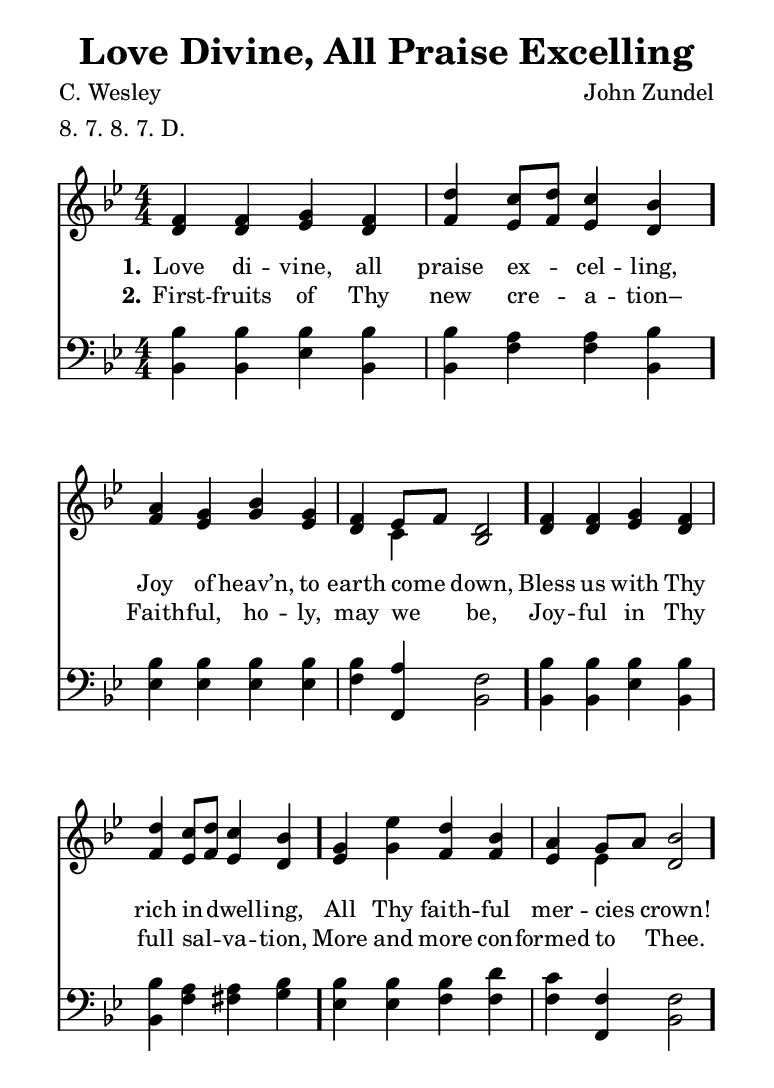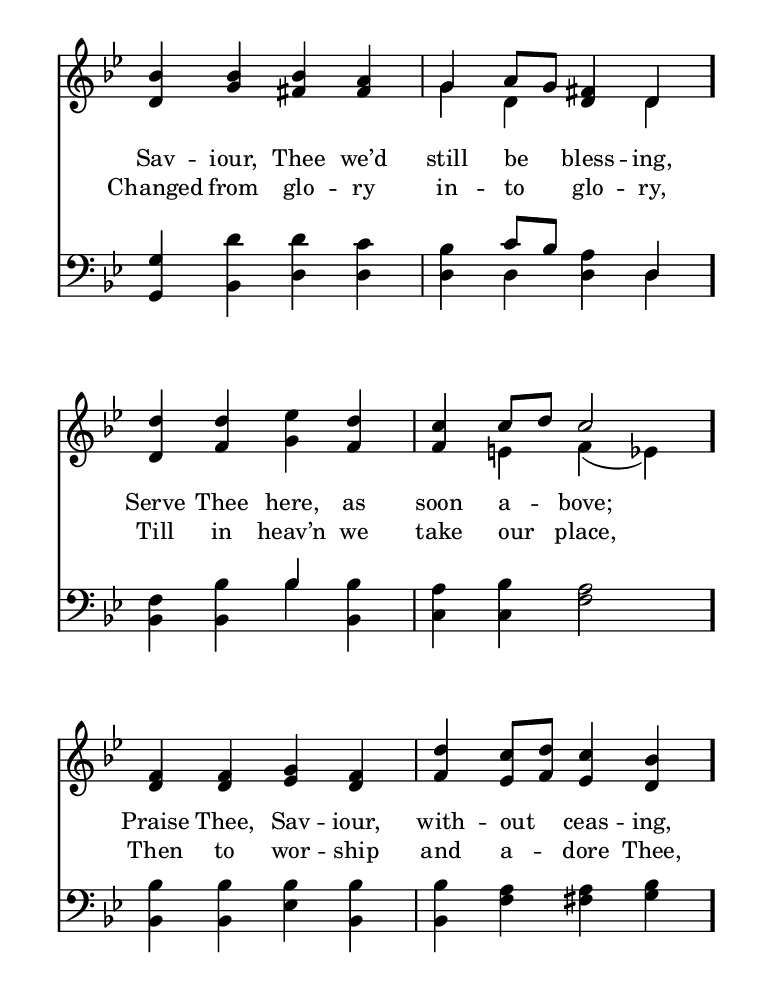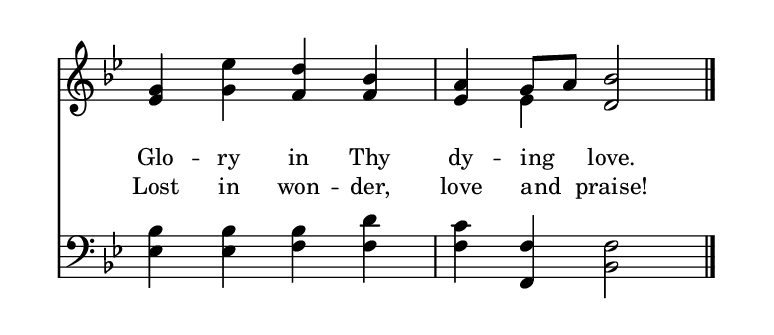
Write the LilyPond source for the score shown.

\include "common/global.ily"
\paper {
  \include "common/paper.ily"
  ragged-bottom = ##t
  system-system-spacing.padding = 7
}

\header{
  hymnnumber = "274"
  title = "Love Divine, All Praise Excelling"
  tunename = "Zundel"
  meter = "8. 7. 8. 7. D."
  poet = "C. Wesley"
  composer = "John Zundel"
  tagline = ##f
}

global = {
  \include "common/overrides.ily"
  \override Staff.TimeSignature.style = #'numbered
  \time 4/4
  \override Score.MetronomeMark.transparent = ##t % hide all fermata changes too
  \tempo 4=80
  \key bes \major
  \autoBeamOff
}

notesSoprano = {
\global
\relative c' {

  f4 f g f | d' c8[ d] c4 bes |
  a4 g bes g | f ees8[ f] d2 |
  f4 f g f | d' c8[ d] c4 bes |
  g4 ees' d bes | a g8[ a] bes2 |

  bes4 bes bes a | g a8[ g] fis4 d |
  d'4 d ees d | c c8[ d] c2 |
  f,4 f g f | d' c8[ d] c4 bes |
  g4 ees' d bes | a g8[ a] bes2 |

  \bar "|."

}
}

notesAlto = {
\global
\relative e' {

  d4 d ees d | f ees8[ f] ees4 d |
  f ees g ees | d c bes2 |
  d4 d ees d | f ees8[ f] ees4 d |
  ees4 g f f | ees ees d2 |

  d4 g fis fis | g d d d |
  d4 f g f | f e f( ees) |
  d4 d ees d | f ees8[ f] ees4 d |
  ees4 g f f | ees ees d2 |

}
}

notesTenor = {
\global
\relative a {

  bes4 bes bes bes | bes a a bes |
  bes4 bes bes bes | bes a f2 |
  bes4 bes bes bes | bes a a bes |
  bes4 bes bes d | c f, f2 |

  g4 d' d c | bes c8[ bes] a4 d, |
  f4 bes bes bes | a bes a2 |
  bes4 bes bes bes | bes a a bes |
  bes4 bes bes d | c f, f2 |

}
}

notesBass = {
\global
\relative f, {

  bes4 bes ees bes | bes f' f bes, |
  ees4 ees ees ees | f f, bes2 |
  bes4 bes ees bes | bes f' fis g |
  ees4 ees f f | f f, bes2 |

  g4 bes d d | d d d d |
  bes4 bes bes' bes, | c c f2 |
  bes,4 bes ees bes | bes f' fis g |
  ees4 ees f f | f f, bes2 |

}
}

wordsA = \lyricmode {
\set stanza = "1."

Love di -- vine, all praise ex -- cel -- ling, \bar "."
Joy of heav’n, to earth come down, \bar "."
Bless us with Thy rich in -- dwell -- ing, \bar "."
All Thy faith -- ful mer -- cies crown! \bar "."
Sav -- iour, Thee we’d still be bless -- ing, \bar "."
Serve Thee here, as soon a -- bove; \bar "."
Praise Thee, Sav -- iour, with -- out ceas -- ing, \bar "."
Glo -- ry in Thy dy -- ing love. \bar "."

}

wordsB = \lyricmode {
\set stanza = "2."

First -- fruits of Thy new cre -- a -- tion–
Faith -- ful, ho -- ly, may we be,
Joy -- ful in Thy full sal -- va -- tion,
More and more con -- formed to Thee.
Changed from glo -- ry in -- to glo -- ry,
Till in heav’n we take our place,
Then to wor -- ship and a -- dore Thee,
Lost in won -- der, love and praise!

}

\score {
  \context ChoirStaff <<
    \context Staff = upper <<
      \set Staff.autoBeaming = ##f
      \set ChoirStaff.systemStartDelimiter = #'SystemStartBar
      \set ChoirStaff.printPartCombineTexts = ##f
      \partcombine #'(2 . 9) \notesSoprano \notesAlto
      \context NullVoice = sopranos { \voiceOne << \notesSoprano >> }
      \context NullVoice = altos { \voiceTwo << \notesAlto >> }
      \context Lyrics = one   \lyricsto sopranos \wordsA
      \context Lyrics = two   \lyricsto sopranos \wordsB
    >>
    \context Staff = men <<
      \set Staff.autoBeaming = ##f
      \clef bass
      \set ChoirStaff.printPartCombineTexts = ##f
      \partcombine #'(2 . 9) \notesTenor \notesBass
      \context NullVoice = tenors { \voiceOne << \notesTenor >> }
      \context NullVoice = basses { \voiceTwo << \notesBass >> }
    >>
  >>
  \layout {
    \include "common/layout.ily"
  }
  \midi{
    \include "common/midi.ily"
  }
}

\version "2.19.49"  % necessary for upgrading to future LilyPond versions.

% vi:set et ts=2 sw=2 ai nocindent syntax=lilypond:
